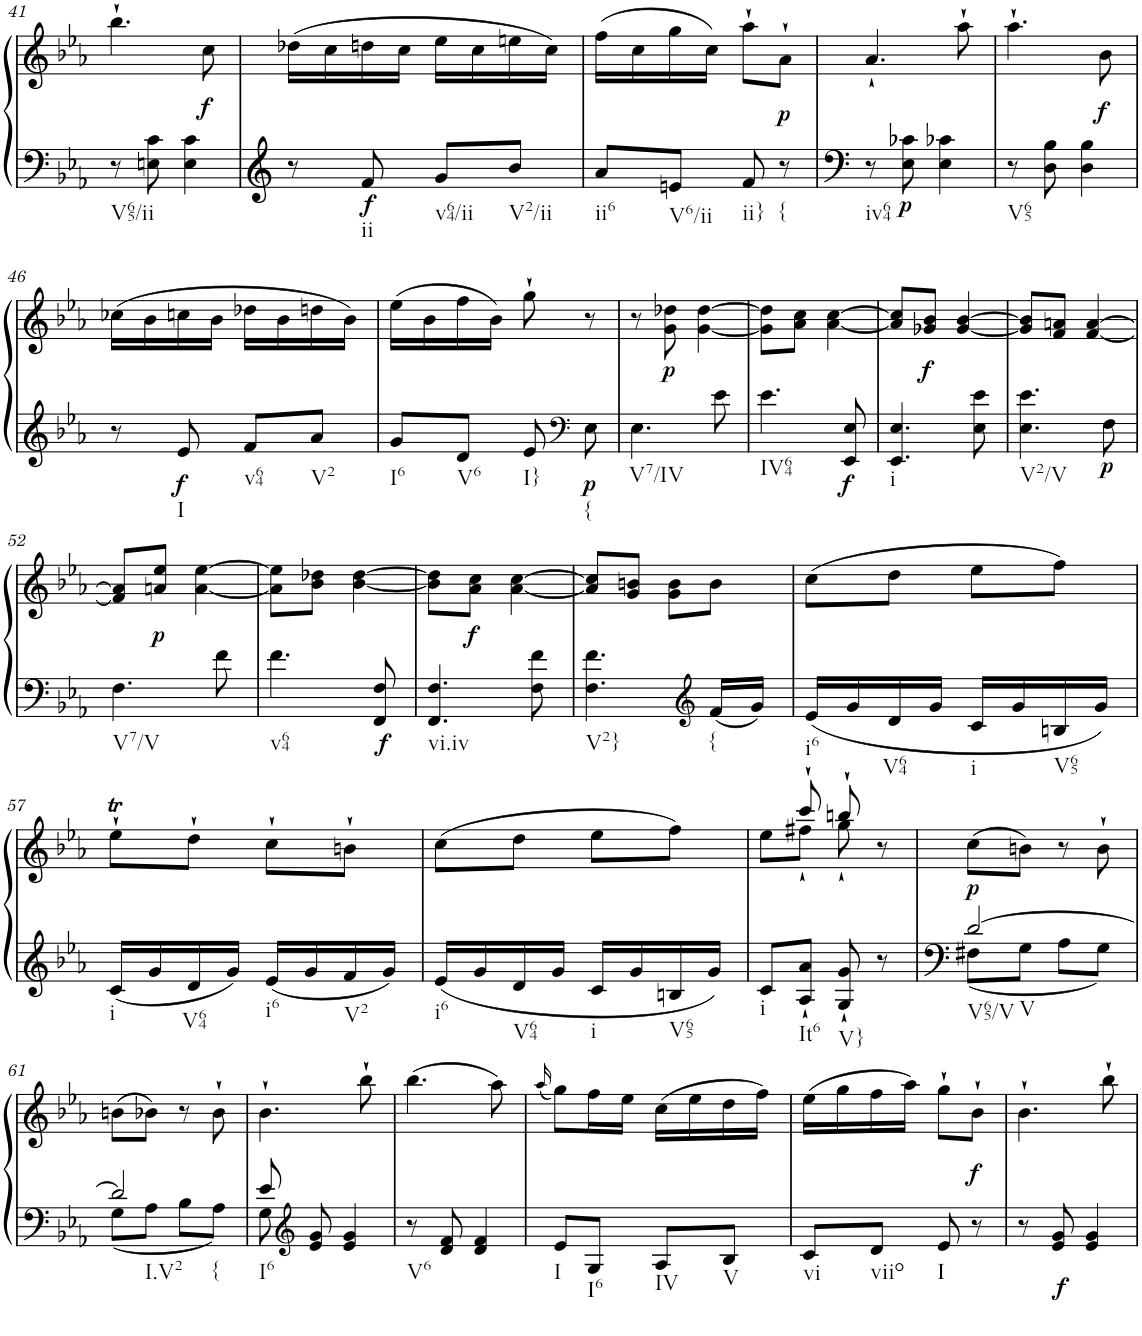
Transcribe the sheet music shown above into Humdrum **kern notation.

**kern	**kern	**dynam
*part1	*part1	*part1
*staff2	*staff1	*staff1/2
*I"Klavier linke Hand	*	*
!!LO:PB:g=z
*clefG2	*clefG2	*
*k[b-e-a-]	*k[b-e-a-]	*
*M2/4	*M2/4	*
=41	=41	=41
!LO:TX:b:t=V65/ii	!	!
8r	4.bb-`\	.
8En\ 8c\	.	.
4E\ 4c\	.	.
!	!	!LO:DY:b
.	8cc\	f
=42	=42	=42
8r	(16dd-X\LL	.
.	16cc\	.
!LO:TX:b:t=ii	!	!
!	!	!LO:DY:b=2
8f/	16ddn\	f
.	16cc\JJ	.
!LO:TX:b:t=v64/ii	!	!
8g/L	16ee-\LL	.
.	16cc\	.
!LO:TX:b:t=V2/ii	!	!
8b-/J	16een\	.
.	16cc\JJ)	.
=43	=43	=43
!LO:TX:b:t=ii6	!	!
8a-/L	(16ff\LL	.
.	16cc\	.
!LO:TX:b:t=V6/ii	!	!
8en/J	16gg\	.
.	16cc\JJ)	.
!LO:TX:b:t=ii}	!	!
8f/	8aa-`\L	.
!LO:TX:b:t={	!	!
!	!	!LO:DY:b
8r	8a-`\J	p
=44	=44	=44
!LO:TX:b:t=iv64	!	!
8r	4.a-`/	.
!	!	!LO:DY:b=2
8E-\ 8c-X\	.	p
4E-\ 4c-X\	.	.
.	8aa-`\	.
=45	=45	=45
!LO:TX:b:t=V65	!	!
8r	4.aa-`\	.
8D\ 8B-\	.	.
4D\ 4B-\	.	.
!	!	!LO:DY:b
.	8b-\	f
!!LO:LB:g=z
=46	=46	=46
8r	(16cc-X\LL	.
.	16b-\	.
!LO:TX:b:t=I	!	!
!	!	!LO:DY:b=2
8e-/	16ccn\	f
.	16b-\JJ	.
!LO:TX:b:t=v64	!	!
8f/L	16dd-X\LL	.
.	16b-\	.
!LO:TX:b:t=V2	!	!
8a-/J	16ddn\	.
.	16b-\JJ)	.
=47	=47	=47
!LO:TX:b:t=I6	!	!
8g/L	(16ee-\LL	.
.	16b-\	.
!LO:TX:b:t=V6	!	!
8d/J	16ff\	.
.	16b-\JJ)	.
!LO:TX:b:t=I}	!	!
8e-/	8gg`\	.
*clefF4	*	*
!LO:TX:b:t={	!	!
!	!	!LO:DY:b=2
8E-\	8r	p
=48	=48	=48
!LO:TX:b:t=V7/IV	!	!
4.E-\	8r	.
!	!	!LO:DY:b
.	8g\ 8dd-X\	p
.	[4g\ [4dd-\	.
8e-\	.	.
=49	=49	=49
!LO:TX:b:t=IV64	!	!
4.e-\	8g\] 8dd-\]L	.
.	8a-\ 8cc\J	.
.	[4a-\ [4cc\	.
!	!	!LO:DY:b=2
8EE-/ 8E-/	.	f
=50	=50	=50
!LO:TX:b:t=i	!	!
4.EE-/ 4.E-/	8a-/] 8cc/]L	.
!	!	!LO:DY:b
.	8g-X/ 8b-/J	f
.	[4g-/ [4b-/	.
8E-\ 8e-\	.	.
=51	=51	=51
!LO:TX:b:t=V2/V	!	!
4.E-\ 4.e-\	8g-/] 8b-/]L	.
.	8f/ 8an/J	.
.	[4f/ [4a/	.
!	!	!LO:DY:b=2
8F\	.	p
!!LO:LB:g=z
=52	=52	=52
!LO:TX:b:t=V7/V	!	!
4.F\	8f/] 8a/]L	.
!	!	!LO:DY:b
.	8an/ 8ee-/J	p
.	[4a\ [4ee-\	.
8f\	.	.
=53	=53	=53
!LO:TX:b:t=v64	!	!
4.f\	8a\] 8ee-\]L	.
.	8b-\ 8dd-X\J	.
.	[4b-\ [4dd-\	.
!	!	!LO:DY:b=2
8FF/ 8F/	.	f
=54	=54	=54
!LO:TX:b:t=vi.iv	!	!
4.FF/ 4.F/	8b-\] 8dd-\]L	.
!	!	!LO:DY:b
.	8a-\ 8cc\J	f
.	[4a-\ [4cc\	.
8F\ 8f\	.	.
=55	=55	=55
!LO:TX:b:t=V2}	!	!
4.F\ 4.f\	8a-/] 8cc/]L	.
.	8g/ 8bn/J	.
.	8g\ 8b\L	.
*clefG2	*	*
!LO:TX:b:t={	!	!
16f/LL	8b\J	.
16g/JJ	.	.
=56	=56	=56
!LO:TX:b:t=i6	!	!
16e-/LL	(8cc\L	.
16g/	.	.
!LO:TX:b:t=V64	!	!
16d/	8dd\J	.
16g/JJ	.	.
!LO:TX:b:t=i	!	!
16c/LL	8ee-\L	.
16g/	.	.
!LO:TX:b:t=V65	!	!
16Bn/	8ff\J)	.
16g/JJ	.	.
!!LO:LB:g=z
=57	=57	=57
!LO:TX:b:t=i	!	!
16c/LL	8ee-T`\L	.
16g/	.	.
!LO:TX:b:t=V64	!	!
16d/	8dd`\J	.
16g/JJ	.	.
!LO:TX:b:t=i6	!	!
16e-/LL	8cc`\L	.
16g/	.	.
!LO:TX:b:t=V2	!	!
16f/	8bn`\J	.
16g/JJ	.	.
=58	=58	=58
!LO:TX:b:t=i6	!	!
16e-/LL	(8cc\L	.
16g/	.	.
!LO:TX:b:t=V64	!	!
16d/	8dd\J	.
16g/JJ	.	.
!LO:TX:b:t=i	!	!
16c/LL	8ee-\L	.
16g/	.	.
!LO:TX:b:t=V65	!	!
16Bn/	8ff\J)	.
16g/JJ	.	.
=59	=59	=59
*	*^	*
!LO:TX:b:t=i	!	!	!
8c/L	8ryy	8ee-\L	.
!LO:TX:b:t=It6	!	!	!
8A-/` 8a-/`J	8ccc`/	8ff#X`\J	.
!LO:TX:b:t=V}	!	!	!
8G/` 8g/`	8bbn`/	8gg`\	.
8r	8r	8ryy	.
=60	=60	=60	=60
*^	*	*	*
!LO:TX:b:t=V65/V	!	!	!	!
!LO:TX:b:t=V	!	!	!	!
!	!	!	!	!LO:DY:b
*	*	*v	*v	*
[2d/	8F#X\L	(8cc\L	p
.	8G\J	8bn\J)	.
.	8A-\L	8r	.
.	8G\J	8b`\	.
!!LO:LB:g=z
=61	=61	=61	=61
!LO:TX:b:t=I.V2	!	!	!
!LO:TX:b:t={	!	!	!
2d/]	8G\L	(8bn\L	.
.	8A-\J	8b-X\J)	.
.	8B-\L	8r	.
.	8A-\J	8b-`\	.
=62	=62	=62	=62
!LO:TX:b:t=I6	!	!	!
8e-/	8G\	4.b-`\	.
*clefG2	*	*	*
8e-/ 8g/	4.ryy	.	.
4e-/ 4g/	.	.	.
.	.	8bb-`\	.
*v	*v	*	*
=63	=63	=63
!LO:TX:b:t=V6	!	!
8r	(4.bb-\	.
8d/ 8f/	.	.
4d/ 4f/	.	.
.	8aa-\)	.
=64	=64	=64
.	(16qaa-/	.
!LO:TX:b:t=I	!	!
8e-/L	8gg\L)	.
!LO:TX:b:t=I6	!	!
8G/J	16ff\L	.
.	16ee-\JJ	.
!LO:TX:b:t=IV	!	!
8A-/L	(16cc\LL	.
.	16ee-\	.
!LO:TX:b:t=V	!	!
8B-/J	16dd\	.
.	16ff\JJ)	.
=65	=65	=65
!LO:TX:b:t=vi	!	!
8c/L	(16ee-\LL	.
.	16gg\	.
!LO:TX:b:t=viio	!	!
8d/J	16ff\	.
.	16aa-\JJ)	.
!LO:TX:b:t=I	!	!
8e-/	8gg`\L	.
!	!	!LO:DY:b
8r	8b-`\J	f
=66	=66	=66
8r	4.b-`\	.
!	!	!LO:DY:b=2
8e-/ 8g/	.	f
4e-/ 4g/	.	.
.	8bb-`\	.
=	=	=
*-	*-	*-
